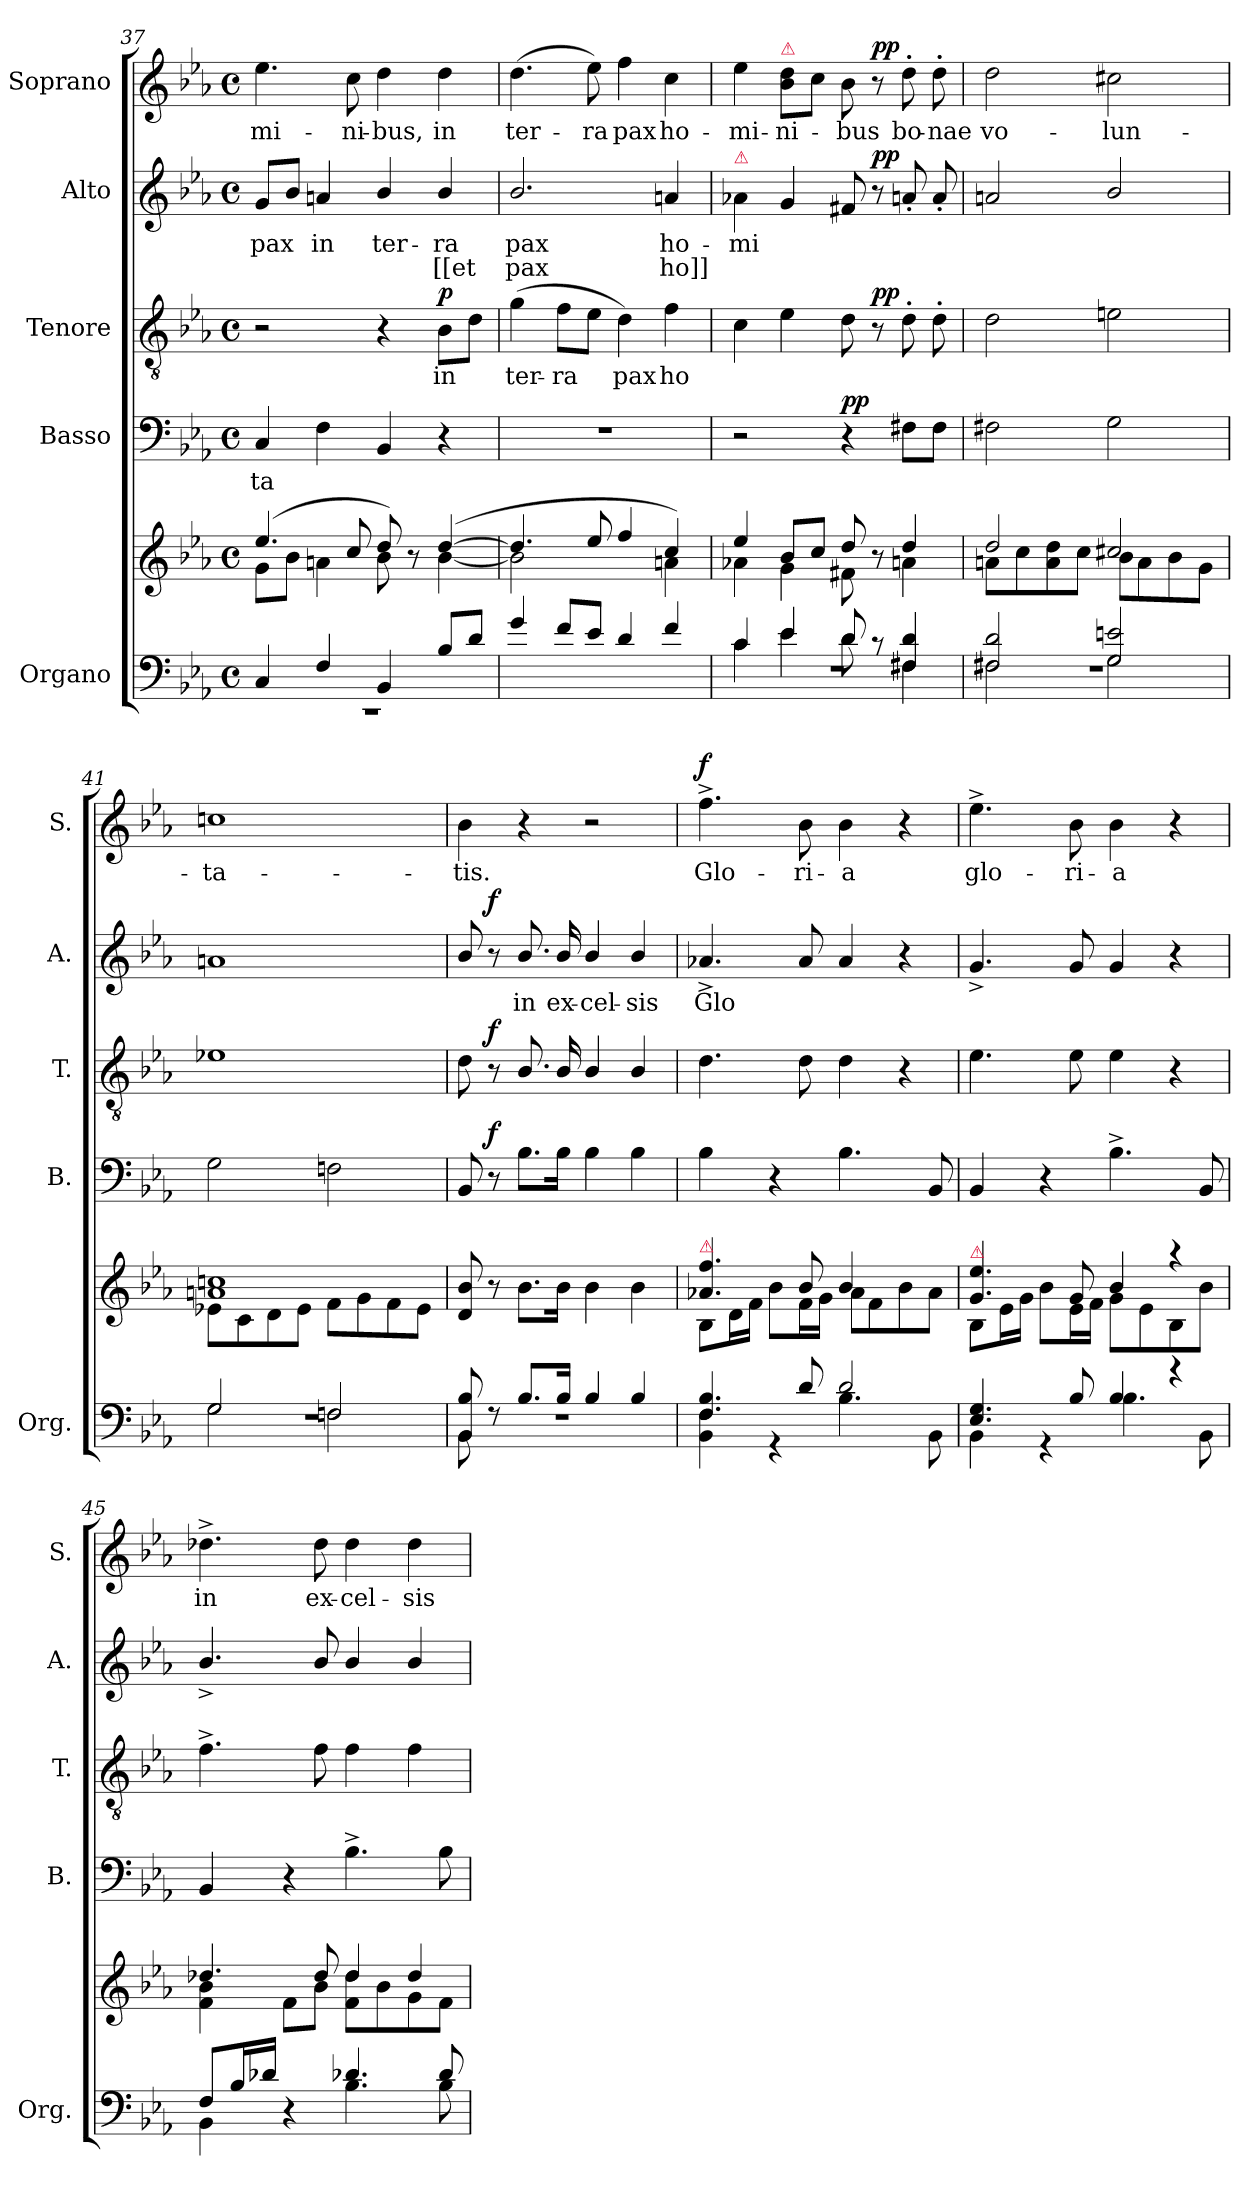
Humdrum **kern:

**kern	**kern	**kern	**text	**dynam	**kern	**text	**dynam	**kern	**text	**text	**dynam	**kern	**text	**dynam
*part5	*part5	*part4	*part4	*part4	*part3	*part3	*part3	*part2	*part2	*part2	*part2	*part1	*part1	*part1
*staff6	*staff5	*staff4	*staff4	*staff4	*staff3	*staff3	*staff3	*staff2	*staff2	*staff2	*staff2	*staff1	*staff1	*staff1
*I"Organo	*	*I"Basso	*	*	*I"Tenore	*	*	*I"Alto	*	*	*	*I"Soprano	*	*
*I'Org.	*	*I'B.	*	*	*I'T.	*	*	*I'A.	*	*	*	*I'S.	*	*
*clefF4	*clefG2	*clefF4	*	*	*clefGv2	*	*	*clefG2	*	*	*	*clefG2	*	*
*k[b-e-a-]	*k[b-e-a-]	*k[b-e-a-]	*	*	*k[b-e-a-]	*	*	*k[b-e-a-]	*	*	*	*k[b-e-a-]	*	*
*M4/4	*M4/4	*M4/4	*	*	*M4/4	*	*	*M4/4	*	*	*	*M4/4	*	*
*met(c)	*met(c)	*met(c)	*	*	*met(c)	*	*	*met(c)	*	*	*	*met(c)	*	*
=37	=37	=37	=37	=37	=37	=37	=37	=37	=37	=37	=37	=37	=37	=37
*^	*^	*	*	*	*	*	*	*	*	*	*	*	*	*
4C/	1r	(4.ee-/	8g\L	4C/	-ta	.	2r	.	.	8g/L	pax	.	.	4.ee-\	-mi-	.
.	.	.	8b-\J	.	.	.	.	.	.	8b-/J	.	.	.	.	.	.
4F/	.	.	4an\	4F\	.	.	.	.	.	4an/	in	.	.	.	.	.
.	.	8cc/	.	.	.	.	.	.	.	.	.	.	.	8cc\	-ni-	.
4BB-/	.	8dd/)	8b-\	4BB-/	.	.	4r	.	.	4b-/	ter-	.	.	4dd\	-bus,	.
.	.	8ryy	8r	.	.	.	.	.	.	.	.	.	.	.	.	.
!	!	!	!	!	!	!	!	!	!LO:DY:a	!	!	!	!	!	!	!
8B-/L	.	([4dd/	[4b-\	4r	.	.	8B-\L	in	p	4b-/	-ra	[[et	.	4dd\	in	.
8d/J	.	.	.	.	.	.	8d\J	.	.	.	.	.	.	.	.	.
*v	*v	*	*	*	*	*	*	*	*	*	*	*	*	*	*	*
=38	=38	=38	=38	=38	=38	=38	=38	=38	=38	=38	=38	=38	=38	=38	=38
4g/	4.dd/]	2b-\]	1r	.	.	(4g\	ter-	.	2.b-/	pax	pax	.	(4.dd\	ter-	.
8f/L	.	.	.	.	.	8f\L	-ra	.	.	.	.	.	.	.	.
8e-/J	8ee-/	.	.	.	.	8e-\J	.	.	.	.	.	.	8ee-\)	-ra	.
4d/	4ff/	4ryy	.	.	.	4d\)	pax	.	.	.	.	.	4ff\	pax	.
4f/	4cc/)	4an\	.	.	.	4f\	ho	.	4an/	ho-	ho]]	.	4cc\	ho-	.
=39	=39	=39	=39	=39	=39	=39	=39	=39	=39	=39	=39	=39	=39	=39	=39
*^	*	*	*	*	*	*	*	*	*	*	*	*	*	*	*
*	*^	*	*	*	*	*	*	*	*	*	*	*	*	*	*	*
!	!	!	!	!	!	!	!	!	!	!	!LO:TX:a:color=crimson:t=⚠	!	!	!	!	!	!
4c/	1r	4c\	4ee-/	4a-X\	2r	.	.	4c\	.	.	4a-X\	-mi	.	.	4ee-\	-mi-	.
!	!	!	!	!	!	!	!	!	!	!	!	!	!	!	!LO:TX:a:color=crimson:t=⚠	!	!
4e-/	.	4e-\	8b-/L	4g\	.	.	.	4e-\	.	.	4g/	.	.	.	8b-\ 8dd\L	-ni-	.
.	.	.	8cc/J	.	.	.	.	.	.	.	.	.	.	.	8cc\J	.	.
!	!	!	!	!	!	!	!LO:DY:a	!	!	!	!	!	!	!	!	!	!
8d/	.	8d\	8dd/	8f#X\	4r	.	pp	8d\	.	.	8f#X/	.	.	.	8b-\	-bus	.
!	!	!	!	!	!	!	!	!	!	!LO:DY:a	!	!	!	!LO:DY:a	!	!	!LO:DY:a
8r	.	8ryy	8r	8ryy	.	.	.	8r	.	pp	8r	.	.	pp	8r	.	pp
4F#X/ 4d/	.	4F#X\	4dd/	4an\	8F#X\L	.	.	8d'\	.	.	8an'/	.	.	.	8dd'\	bo-	.
.	.	.	.	.	8F#\J	.	.	8d'\	.	.	8a'/	.	.	.	8dd'\	-nae	.
=40	=40	=40	=40	=40	=40	=40	=40	=40	=40	=40	=40	=40	=40	=40	=40	=40	=40
2F#X/ 2d/	1r	2F#X\	2dd/	8an\L	2F#X\	.	.	2d\	.	.	2an/	.	.	.	2dd\	vo-	.
.	.	.	.	8cc\	.	.	.	.	.	.	.	.	.	.	.	.	.
.	.	.	.	8a\ 8dd\	.	.	.	.	.	.	.	.	.	.	.	.	.
.	.	.	.	8cc\J	.	.	.	.	.	.	.	.	.	.	.	.	.
2G/ 2en/	.	2G\	2cc#X/	8b-\L	2G\	.	.	2en\	.	.	2b-/	.	.	.	2cc#X\	-lun-	.
.	.	.	.	8a\	.	.	.	.	.	.	.	.	.	.	.	.	.
.	.	.	.	8b-\	.	.	.	.	.	.	.	.	.	.	.	.	.
.	.	.	.	8g\J	.	.	.	.	.	.	.	.	.	.	.	.	.
=41	=41	=41	=41	=41	=41	=41	=41	=41	=41	=41	=41	=41	=41	=41	=41	=41	=41
2G/	1r	2G\	1an 1ccn	8e-X\L	2G\	.	.	1e-X	.	.	1an	.	.	.	1ccn	-ta-	.
.	.	.	.	8c\	.	.	.	.	.	.	.	.	.	.	.	.	.
.	.	.	.	8d\	.	.	.	.	.	.	.	.	.	.	.	.	.
.	.	.	.	8e-\J	.	.	.	.	.	.	.	.	.	.	.	.	.
2F/	.	2Fn\	.	8f\L	2Fn\	.	.	.	.	.	.	.	.	.	.	.	.
.	.	.	.	8g\	.	.	.	.	.	.	.	.	.	.	.	.	.
.	.	.	.	8f\	.	.	.	.	.	.	.	.	.	.	.	.	.
.	.	.	.	8e-\J	.	.	.	.	.	.	.	.	.	.	.	.	.
*	*	*	*v	*v	*	*	*	*	*	*	*	*	*	*	*	*	*
=42	=42	=42	=42	=42	=42	=42	=42	=42	=42	=42	=42	=42	=42	=42	=42	=42
8BB-/ 8B-/	1r	8BB-\	8d/ 8b-/	8BB-/	.	.	8d\	.	.	8b-/	.	.	.	4b-\	-tis.	.
!	!	!	!	!	!	!LO:DY:a	!	!	!LO:DY:a	!	!	!	!LO:DY:a	!	!	!
8r	.	8ryy	8r	8r	.	f	8r	.	f	8r	.	.	f	.	.	.
8.B-/L	.	4ryy	8.b-\L	8.B-\L	.	.	8.B-/	.	.	8.b-/	in	.	.	4r	.	.
16B-/Jk	.	.	16b-\Jk	16B-\Jk	.	.	16B-/	.	.	16b-/	ex-	.	.	.	.	.
4B-/	.	2ryy	4b-\	4B-\	.	.	4B-/	.	.	4b-/	-cel-	.	.	2r	.	.
4B-/	.	.	4b-\	4B-\	.	.	4B-/	.	.	4b-/	-sis	.	.	.	.	.
*	*v	*v	*	*	*	*	*	*	*	*	*	*	*	*	*	*
=43	=43	=43	=43	=43	=43	=43	=43	=43	=43	=43	=43	=43	=43	=43	=43
*	*	*^	*	*	*	*	*	*	*	*	*	*	*	*	*
!	!	!LO:TX:a:color=crimson:t=⚠	!	!	!	!	!	!	!	!	!	!	!	!	!	!
!	!	!	!	!	!	!	!	!	!	!	!	!	!	!	!	!LO:DY:a
4.F/ 4.B-/	4BB-\ 4F\	4.a-X/ 4.ff/	8B-\L	4B-\	.	.	4.d\	.	.	4.a-X^/	Glo	.	.	4.ff^\	Glo-	f
.	.	.	16d\L	.	.	.	.	.	.	.	.	.	.	.	.	.
.	.	.	16f\JJ	.	.	.	.	.	.	.	.	.	.	.	.	.
.	4r	.	8b-\L	4r	.	.	.	.	.	.	.	.	.	.	.	.
8d/	.	8b-/	16f\L	.	.	.	8d\	.	.	8a-/	.	.	.	8b-\	-ri-	.
.	.	.	16g\JJ	.	.	.	.	.	.	.	.	.	.	.	.	.
2d/	4.B-\	4b-/	8a-\L	4.B-\	.	.	4d\	.	.	4a-/	.	.	.	4b-\	-a	.
.	.	.	8f\	.	.	.	.	.	.	.	.	.	.	.	.	.
.	.	4ryy	8b-\	.	.	.	4r	.	.	4r	.	.	.	4r	.	.
.	8BB-\	.	8a-\J	8BB-/	.	.	.	.	.	.	.	.	.	.	.	.
=44	=44	=44	=44	=44	=44	=44	=44	=44	=44	=44	=44	=44	=44	=44	=44	=44
!	!	!LO:TX:a:color=crimson:t=⚠	!	!	!	!	!	!	!	!	!	!	!	!	!	!
4.E-/ 4.G/	4BB-\	4.g/ 4.ee-/	8B-\L	4BB-/	.	.	4.e-\	.	.	4.g^/	.	.	.	4.ee-^\	glo-	.
.	.	.	16e-\L	.	.	.	.	.	.	.	.	.	.	.	.	.
.	.	.	16g\JJ	.	.	.	.	.	.	.	.	.	.	.	.	.
.	4r	.	8b-\L	4r	.	.	.	.	.	.	.	.	.	.	.	.
8B-/	.	8g/	16e-\L	.	.	.	8e-\	.	.	8g/	.	.	.	8b-\	-ri-	.
.	.	.	16f\JJ	.	.	.	.	.	.	.	.	.	.	.	.	.
4B-/	4.B-\	4b-/	8g\L	4.B-^\	.	.	4e-\	.	.	4g/	.	.	.	4b-\	-a	.
.	.	.	8e-\	.	.	.	.	.	.	.	.	.	.	.	.	.
4r	.	4r	8B-\	.	.	.	4r	.	.	4r	.	.	.	4r	.	.
.	8BB-\	.	8b-\J	8BB-/	.	.	.	.	.	.	.	.	.	.	.	.
=45	=45	=45	=45	=45	=45	=45	=45	=45	=45	=45	=45	=45	=45	=45	=45	=45
8F/L	4BB-\	4.dd-X/	4f\ 4b-\	4BB-/	.	.	4.f^\	.	.	4.b-^/	.	.	.	4.dd-X^\	in	.
16B-/L	.	.	.	.	.	.	.	.	.	.	.	.	.	.	.	.
16d-X/JJ	.	.	.	.	.	.	.	.	.	.	.	.	.	.	.	.
4ryy	4r	.	8f\L	4r	.	.	.	.	.	.	.	.	.	.	.	.
.	.	8dd-/	8b-\J	.	.	.	8f\	.	.	8b-/	.	.	.	8dd-\	ex-	.
4.d-X/	4.B-\	4dd-/	8f\ 8dd-\L	4.B-^\	.	.	4f\	.	.	4b-/	.	.	.	4dd-\	-cel-	.
.	.	.	8b-\	.	.	.	.	.	.	.	.	.	.	.	.	.
.	.	4dd-/	8g\	.	.	.	4f\	.	.	4b-/	.	.	.	4dd-\	-sis	.
8d-/	8B-\	.	8f\J	8B-\	.	.	.	.	.	.	.	.	.	.	.	.
*v	*v	*	*	*	*	*	*	*	*	*	*	*	*	*	*	*
*	*v	*v	*	*	*	*	*	*	*	*	*	*	*	*	*
=	=	=	=	=	=	=	=	=	=	=	=	=	=	=
*-	*-	*-	*-	*-	*-	*-	*-	*-	*-	*-	*-	*-	*-	*-
